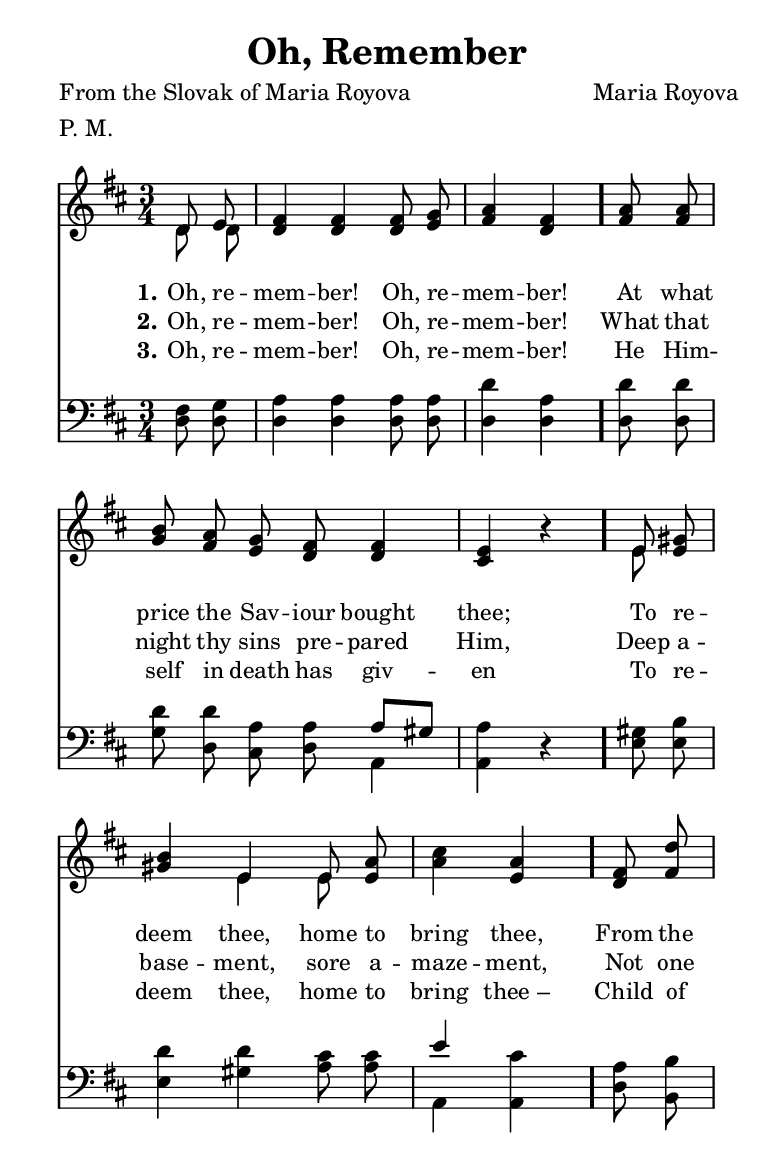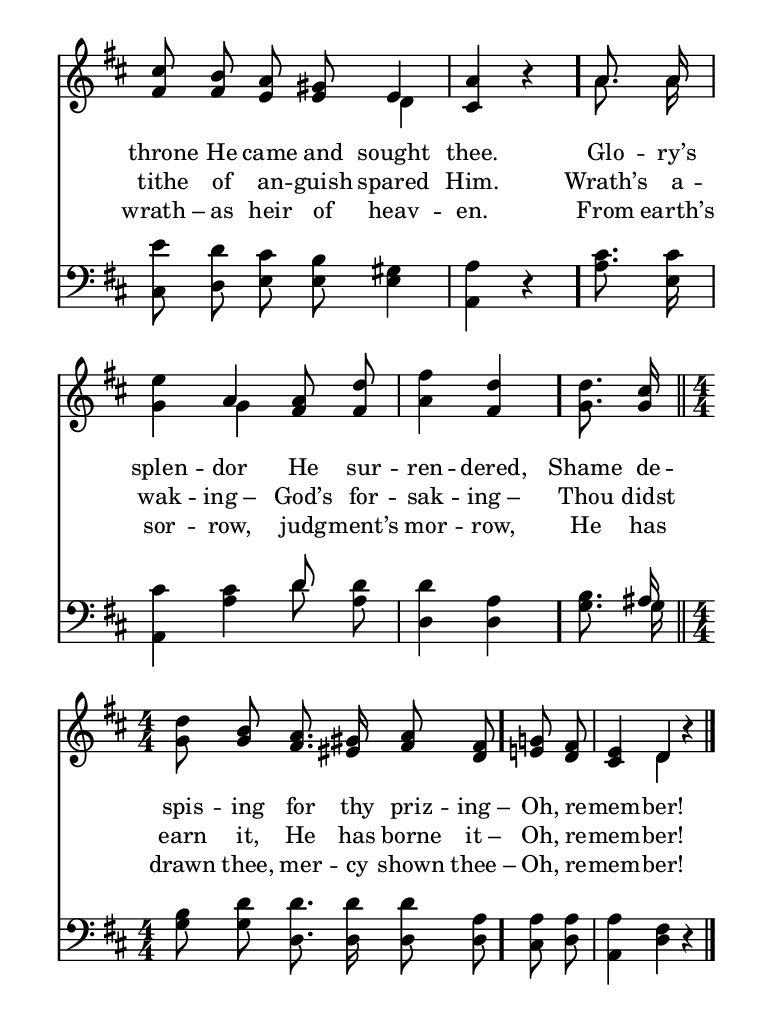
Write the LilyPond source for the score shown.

\include "common/global.ily"
\paper {
  \include "common/paper.ily"
}

\header{
  hymnnumber = "184"
  title = "Oh, Remember"
  tunename = ""
  meter = "P. M."
  poet = "From the Slovak of Maria Royova"
  composer = "Maria Royova"
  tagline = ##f
}

patternA = { d8 e | fis4 fis fis8 g | a4 fis }
patternB = { a8 a | b a g fis fis4 e c }
patternC = { d8. e16 | fis4 fis fis8 g | a4 fis }
patternD = { c8. c16 | \bar "||" \time 4/4 c8 c c8. c16 c8 c c c | c4 c c }

global = {
  \include "common/overrides.ily"
  \override Staff.TimeSignature.style = #'numbered % original has `c`
  \time 3/4
  \override Score.MetronomeMark.transparent = ##t % hide all fermata changes too
  \tempo 8=120
  \key d \major
  \partial 4
  \autoBeamOff
}

notesSoprano = {
\global
\relative c' {

  \changePitch \patternA { d e | fis fis fis g | a fis }
  \changePitch \patternB { a a | b a g fis fis e r }
  \changePitch \patternA { e gis b e, e a | cis a }
  \changePitch \patternB { fis d' | cis b a gis e | a r }
  \changePitch \patternC { a a | e' a, a d | fis d }
  \changePitch \patternD { d cis | d b a gis a fis g fis | e d r }

  \bar "|."

}
}

notesAlto = {
\global
\relative e' {

  \changePitch \patternA { d d | d d d e | fis d }
  \changePitch \patternB { fis fis | g fis e d d | cis r }
  \changePitch \patternA { e e | gis e e e | a e }
  \changePitch \patternB { d fis | fis fis e e d | cis r }
  \changePitch \patternC { a' a | g g fis fis | a fis }
  \changePitch \patternD { g g | g g fis eis fis d e d | cis d r }

}
}

notesTenor = {
\global
\relative a {

  \changePitch \patternA { fis g | a a a a | d a }
  d8 d | d d a a a[ gis] | a4 r
  \changePitch \patternA { gis b | d d cis cis | e cis }
  \changePitch \patternB { a b | e d cis b gis | a r }
  \changePitch \patternC { cis cis | cis cis d d | d a }
  \changePitch \patternD { b ais | b d d d d a a a | a fis r }

}
}

notesBass = {
\global
\relative f {

  \changePitch \patternA { d d | d d d d | d d }
  \changePitch \patternB { d d | g d cis d a | a r }
  \changePitch \patternA { e' e | e gis a a | a, a }
  \changePitch \patternB { d b | cis d e e e | a, r }
  \changePitch \patternC { a' e | a, a' d a | d, d }
  \changePitch \patternD { g g | g g d d d d cis d | a d r }

}
}

wordsA = \lyricmode {
\set stanza = "1."

Oh, re -- mem -- ber! Oh, re -- mem -- ber! \bar "."
At what price the Sav -- iour bought thee; \bar "."
To re -- deem thee, home to bring thee, \bar "."
From the throne He came and sought thee. \bar "."
Glo -- ry’s splen -- dor He sur -- ren -- dered, \bar "."
Shame de -- spis -- ing for thy priz -- ing_– \bar "."
Oh, re -- mem -- ber! \bar "."

}

wordsB = \lyricmode {
\set stanza = "2."

Oh, re -- mem -- ber! Oh, re -- mem -- ber!
What that night thy sins pre -- pared Him,
Deep a -- base -- ment, sore a -- maze -- ment,
Not one tithe of an -- guish spared Him.
Wrath’s a -- wak -- ing_– God’s for -- sak -- ing_–
Thou didst earn it, He has borne it_–
Oh, re -- mem -- ber!

}

wordsC = \lyricmode {
\set stanza = "3."

Oh, re -- mem -- ber! Oh, re -- mem -- ber!
He Him -- self in death has giv -- en
To re -- deem thee, home to bring thee_–
Child of wrath_– as heir of heav -- en.
From earth’s sor -- row, judg -- ment’s mor -- row,
He has drawn thee, mer -- cy shown thee_–
Oh, re -- mem -- ber!

}

\score {
  \context ChoirStaff <<
    \context Staff = upper <<
      \set Staff.autoBeaming = ##f
      \set ChoirStaff.systemStartDelimiter = #'SystemStartBar
      \set ChoirStaff.printPartCombineTexts = ##f
      \partcombine #'(2 . 9) \notesSoprano \notesAlto
      \context NullVoice = sopranos { \voiceOne << \notesSoprano >> }
      \context Lyrics = one   \lyricsto sopranos \wordsA
      \context Lyrics = two   \lyricsto sopranos \wordsB
      \context Lyrics = three \lyricsto sopranos \wordsC
    >>
    \context Staff = men <<
      \set Staff.autoBeaming = ##f
      \clef bass
      \set ChoirStaff.printPartCombineTexts = ##f
      \partcombine #'(2 . 9) \notesTenor \notesBass
    >>
  >>
  \layout {
    \include "common/layout.ily"
  }
  \midi{
    \include "common/midi.ily"
  }
}

\version "2.19.49"  % necessary for upgrading to future LilyPond versions.

% vi:set et ts=2 sw=2 ai nocindent syntax=lilypond:
